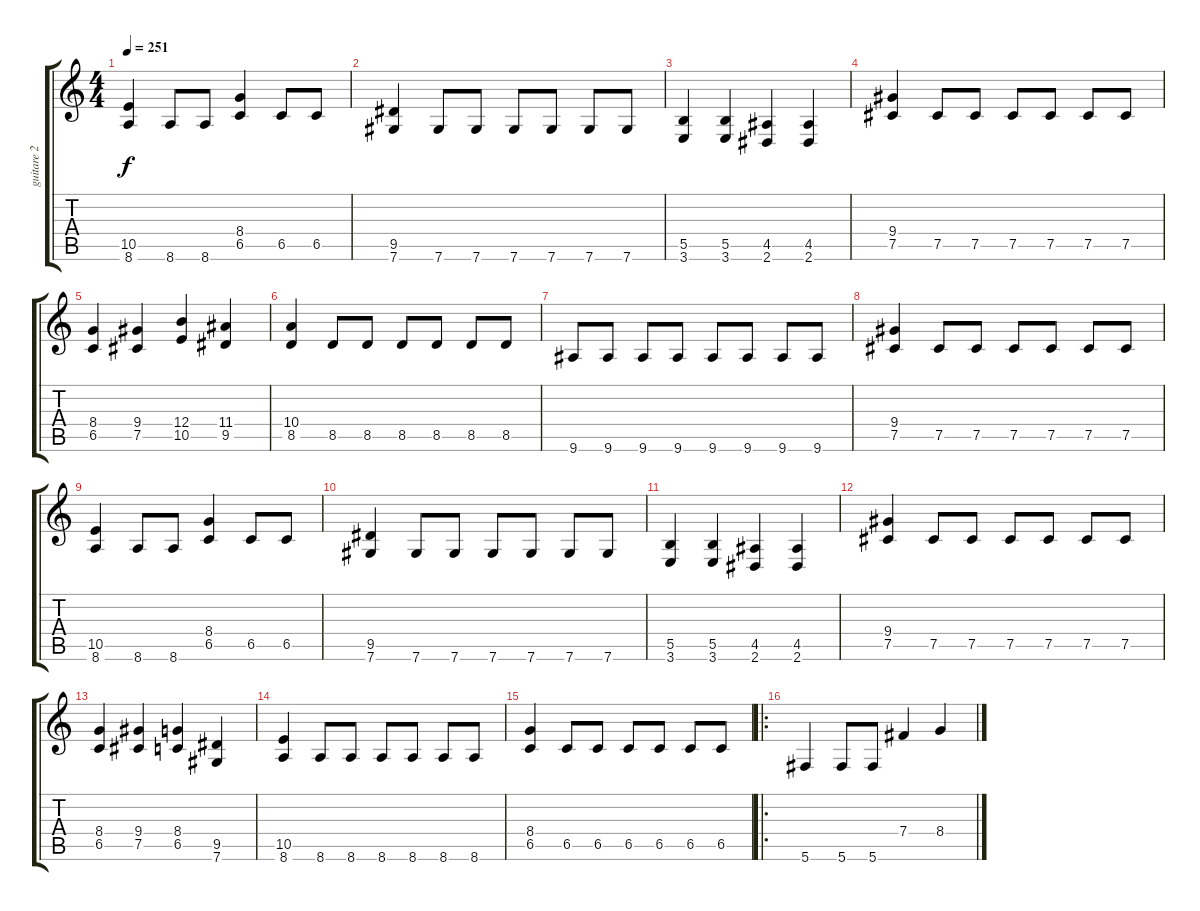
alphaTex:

\track ("guitare 2" "guitare 2") {instrument distortionguitar}
\staff {score tabs}
\tuning (Db4 Ab3 E3 B2 Gb2 Db2) {hide}
\ts (4 4)
\tempo 251
\clef g2
\ks c
(10.5 8.6).4{dy f} 8.6.8 8.6.8 (8.4 6.5).4 6.5.8 6.5.8 |
(9.5 7.6).4 7.6.8 7.6.8 7.6.8 7.6.8 7.6.8 7.6.8 |
(5.5 3.6).4 (5.5 3.6).4 (4.5 2.6).4 (4.5 2.6).4 |
(9.4 7.5).4 7.5.8 7.5.8 7.5.8 7.5.8 7.5.8 7.5.8 |
(8.4 6.5).4 (9.4 7.5).4 (12.4 10.5).4 (11.4 9.5).4 |
(10.4 8.5).4 8.5.8 8.5.8 8.5.8 8.5.8 8.5.8 8.5.8 |
9.6.8 9.6.8 9.6.8 9.6.8 9.6.8 9.6.8 9.6.8 9.6.8 |
(9.4 7.5).4 7.5.8 7.5.8 7.5.8 7.5.8 7.5.8 7.5.8 |
(10.5 8.6).4 8.6.8 8.6.8 (8.4 6.5).4 6.5.8 6.5.8 |
(9.5 7.6).4 7.6.8 7.6.8 7.6.8 7.6.8 7.6.8 7.6.8 |
(5.5 3.6).4 (5.5 3.6).4 (4.5 2.6).4 (4.5 2.6).4 |
(9.4 7.5).4 7.5.8 7.5.8 7.5.8 7.5.8 7.5.8 7.5.8 |
(8.4 6.5).4 (9.4 7.5).4 (8.4 6.5).4 (9.5 7.6).4 |
(10.5 8.6).4 8.6.8 8.6.8 8.6.8 8.6.8 8.6.8 8.6.8 |
(8.4 6.5).4 6.5.8 6.5.8 6.5.8 6.5.8 6.5.8 6.5.8 |
\ro
5.6.4 5.6.8 5.6.8 7.4.4 8.4.4
